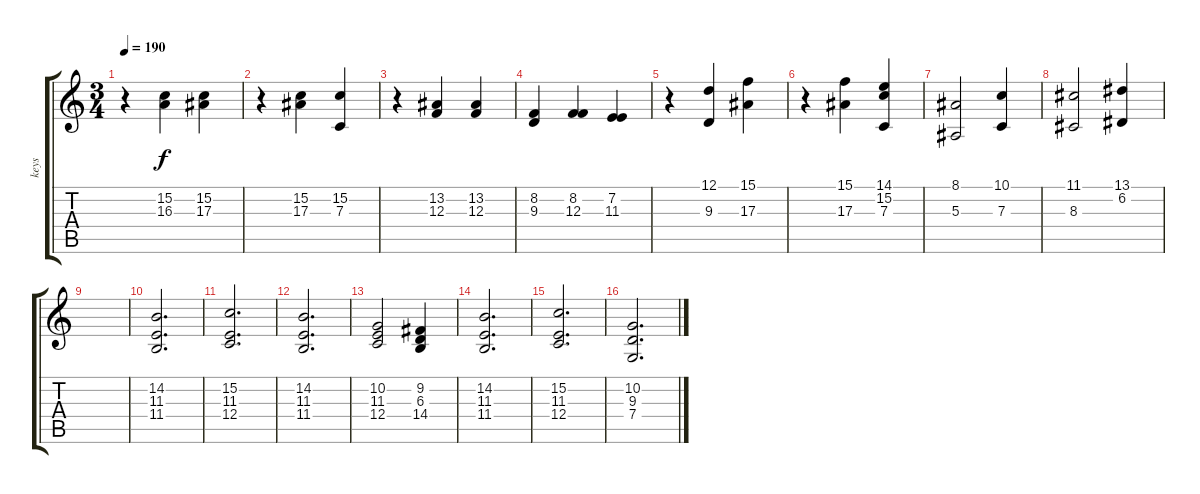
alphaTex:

\track ("keys" "keys") {instrument stringensemble1}
\staff {score tabs}
\tuning (D4 A3 F3 C3 G2 C2) {hide}
\ts (3 4)
\tempo 190
\clef g2
\ks c
r.4{dy f} (15.2 16.3).4 (15.2 17.3).4 |
r.4 (15.2 17.3).4 (15.2 7.3).4 |
r.4 (13.2 12.3).4 (13.2 12.3).4 |
(8.2 9.3).4 (8.2 12.3).4 (7.2 11.3).4 |
r.4 (12.1 9.3).4 (15.1 17.3).4 |
r.4 (15.1 17.3).4 (14.1 15.2 7.3).4 |
(8.1 5.3).2 (10.1 7.3).4 |
(11.1 8.3).2 (13.1 6.2).4 |
|
(14.2 11.3 11.4).2{d} |
(15.2 11.3 12.4).2{d} |
(14.2 11.3 11.4).2{d} |
(10.2 11.3 12.4).2 (9.2 6.3 14.4).4 |
(14.2 11.3 11.4).2{d} |
(15.2 11.3 12.4).2{d} |
(10.2 9.3 7.4).2{d}
